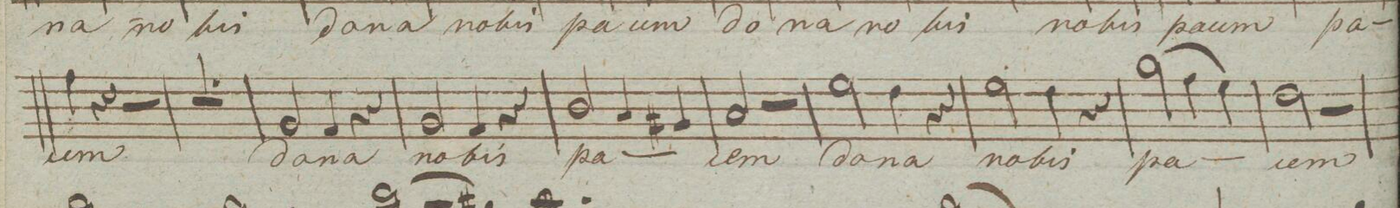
**kern	**text	**dynam
*I"Tenore.	*	*
*clefC4	*	*
*k[]	*	*
*met(c|)	*	*
*M2/2	*	*
4e\	-cem	.
4r	.	.
2r	.	.
=57	=57	=57
1r	.	.
=58	=58	=58
2F/	do-	.
4E/	-na	.
4r	.	.
=59	=59	=59
2F/	no-	.
4E/	-bis	.
4r	.	.
=60	=60	=60
2A/	pa-	.
4G/	.	.
4F#X/	.	.
=61	=61	=61
2G/	-cem	.
2r	.	.
=62	=62	=62
2d\	do-	.
4c\	-na	.
4r	.	.
=63	=63	=63
2d\	no-	.
4c\	-bis	.
4r	.	.
=64	=64	=64
(2f\	pa-	.
4e\	.	.
4d\)	.	.
=65	=65	=65
2c\	-cem	.
2r	.	.
=66	=66	=66
*-	*-	*-
